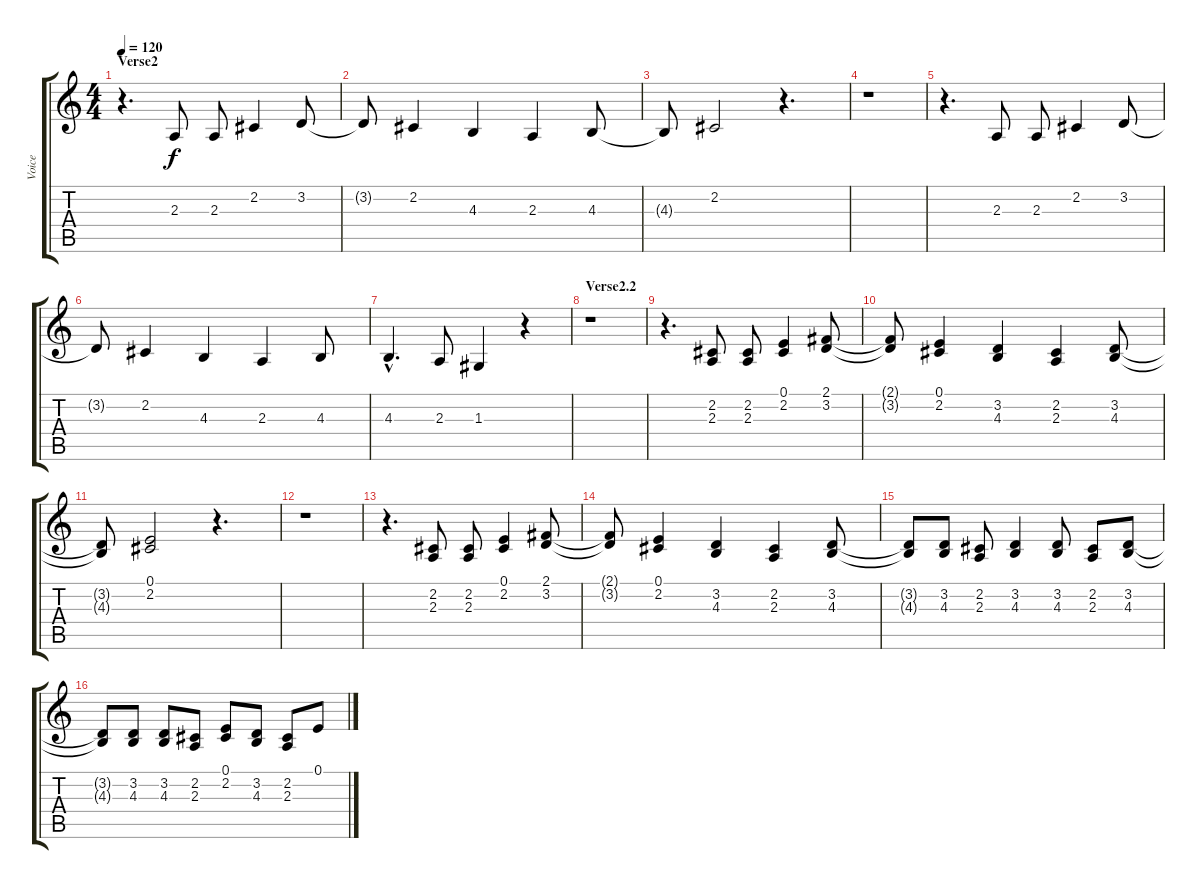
\track ("Voice" "Voice") {instrument lead1square}
\staff {score tabs}
\tuning (E4 B3 G3 D3 A2 E2) {hide}
\ts (4 4)
\section ("" "Verse2")
\tempo 120
\clef g2
\ks c
r.4{d dy f} 2.3.8 2.3.8 2.2.4 3.2.8 |
3.2{t}.8 2.2.4 4.3.4 2.3.4 4.3.8 |
4.3{t}.8 2.2.2 r.4{d} |
r.1 |
r.4{d} 2.3.8 2.3.8 2.2.4 3.2.8 |
3.2{t}.8 2.2.4 4.3.4 2.3.4 4.3.8 |
4.3{hac}.4{d} 2.3.8 1.3.4 r.4 |
\section ("" "Verse2.2")
r.1 |
r.4{d} (2.2 2.3).8 (2.2 2.3).8 (0.1 2.2).4 (2.1 3.2).8 |
(2.1{t} 3.2{t}).8 (0.1 2.2).4 (3.2 4.3).4 (2.2 2.3).4 (3.2 4.3).8 |
(3.2{t} 4.3{t}).8 (0.1 2.2).2 r.4{d} |
r.1 |
r.4{d} (2.2 2.3).8 (2.2 2.3).8 (0.1 2.2).4 (2.1 3.2).8 |
(2.1{t} 3.2{t}).8 (0.1 2.2).4 (3.2 4.3).4 (2.2 2.3).4 (3.2 4.3).8 |
(3.2{t} 4.3{t}).8 (3.2 4.3).8 (2.2 2.3).8 (3.2 4.3).4 (3.2 4.3).8 (2.2 2.3).8 (3.2 4.3).8 |
(3.2{t} 4.3{t}).8 (3.2 4.3).8 (3.2 4.3).8 (2.2 2.3).8 (0.1 2.2).8 (3.2 4.3).8 (2.2 2.3).8 0.1.8
